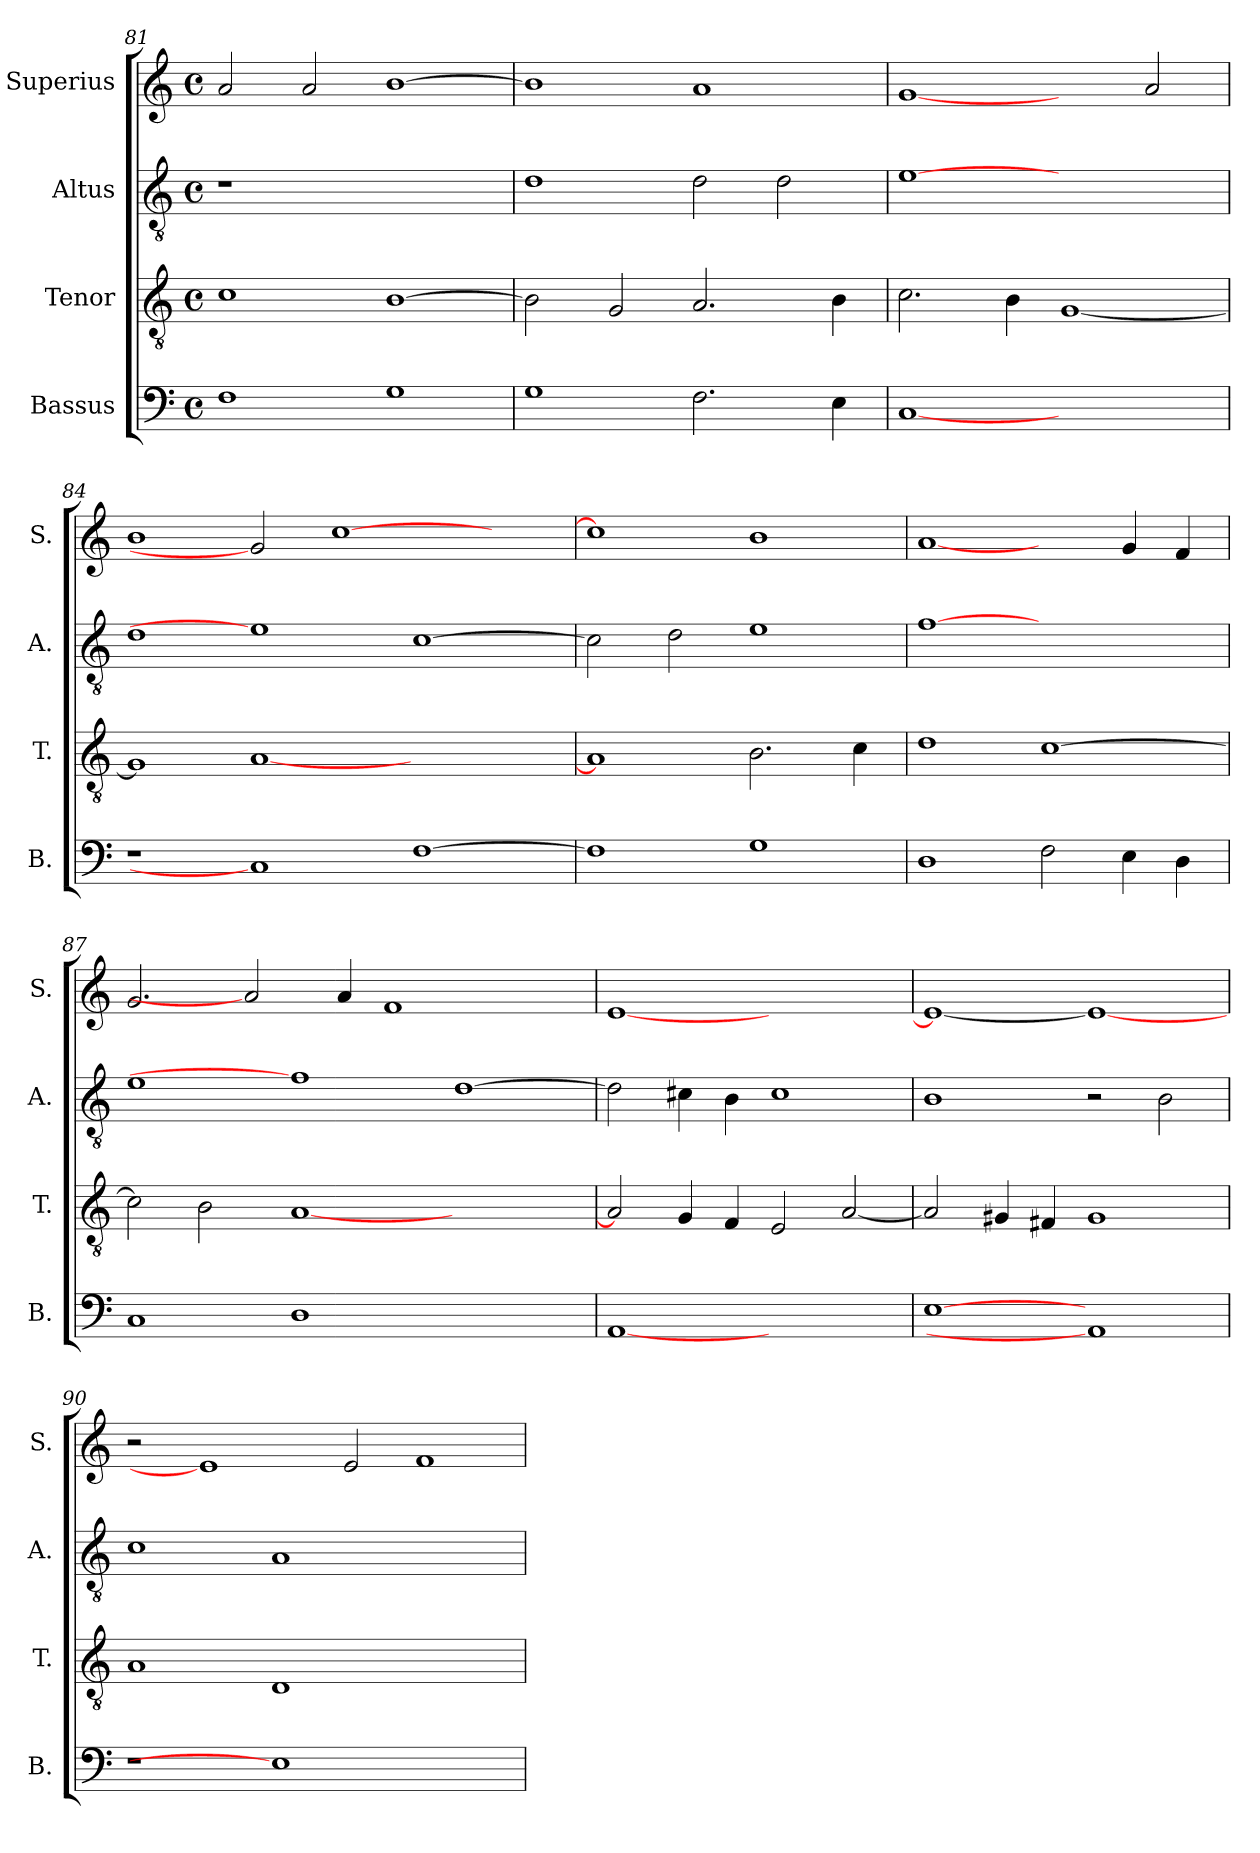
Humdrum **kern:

**kern	**kern	**kern	**kern
*part4	*part3	*part2	*part1
*staff4	*staff3	*staff2	*staff1
*I"Bassus	*I"Tenor	*I"Altus	*I"Superius
*I'B.	*I'T.	*I'A.	*I'S.
*clefF4	*clefGv2	*clefGv2	*clefG2
*	*ITrd7c12	*ITrd7c12	*
*k[]	*k[]	*k[]	*k[]
*C:	*C:	*C:	*C:
*M4/4	*M4/4	*M4/4	*M4/4
*met(c)	*met(c)	*met(c)	*met(c)
=81	=81	=81	=81
!	!	!LO:N:vis=1	!
1Fi	1Ci	1r	2ai/
.	.	.	2ai/
1Gi	[>1BBi	1ryy	[>1bi
=82	=82	=82	=82
1Gi	2BBi\]	1Di	1bi]
.	2GGi/	.	.
2.Fi\	2.AAi/	2Di\	1ai
.	.	2Di\	.
4Ei\	4BBi\	.	.
=83	=83	=83	=83
[1Ci	2.Ci\	[1Ei	[1gi
.	4BBi\	.	.
1ryy	[<1GGi	1ryy	2ryy
.	.	.	2ai/
!!LO:PB:g=z
=84	=84	=84	=84
1r	1GGi]	1Di	1bi
1Ci]	[<1AAi	1Ei]	2gi]
.	.	.	[>1cci
[>1Fi	1ryy	[>1Ci	.
.	.	.	2ryy
=85	=85	=85	=85
1Fi]	1AAi]	2Ci\]	1cci]
.	.	2Di\	.
1Gi	2.BBi\	1Ei	1bi
.	4Ci\	.	.
=86	=86	=86	=86
1Di	1Di	[1Fi	[1ai
2Fi\	[>1Ci	1ryy	2ryy
4Ei\	.	.	4gi/
4Di\	.	.	4fi/
=87	=87	=87	=87
1Ci	2Ci\]	1Ei	2.gi/
.	2BBi\	.	.
.	.	.	2ai]
1Di	[<1AAi	1Fi]	.
.	.	.	4ai/
.	.	.	1fi
1ryy	1ryy	[>1Di	.
.	.	.	2ryy
=88	=88	=88	=88
[1AAi	2AAi/]	2Di\]	[<1ei
.	4GGi/	4C#Xi\	.
.	4FFi/	4BBi\	.
1ryy	2EEi/	1C#i	1ryy
.	[<2AAi/	.	.
!!LO:LB:g=z
=89	=89	=89	=89
[1Ei	2AAi/]	1BBi	1ei_<
.	4GG#Xi/	.	.
.	4FF#Xi/	.	.
1AAi]	1GG#i	2r	1ei_
.	.	2BBi\	.
=90	=90	=90	=90
!LO:N:vis=1	!	!	!
1r	1AAi	1Ci	2r
.	.	.	1ei]
1Ei]	1DDi	1AAi	.
.	.	.	2ei/
1ryy	1ryy	1ryy	1fi
=	=	=	=
*-	*-	*-	*-
